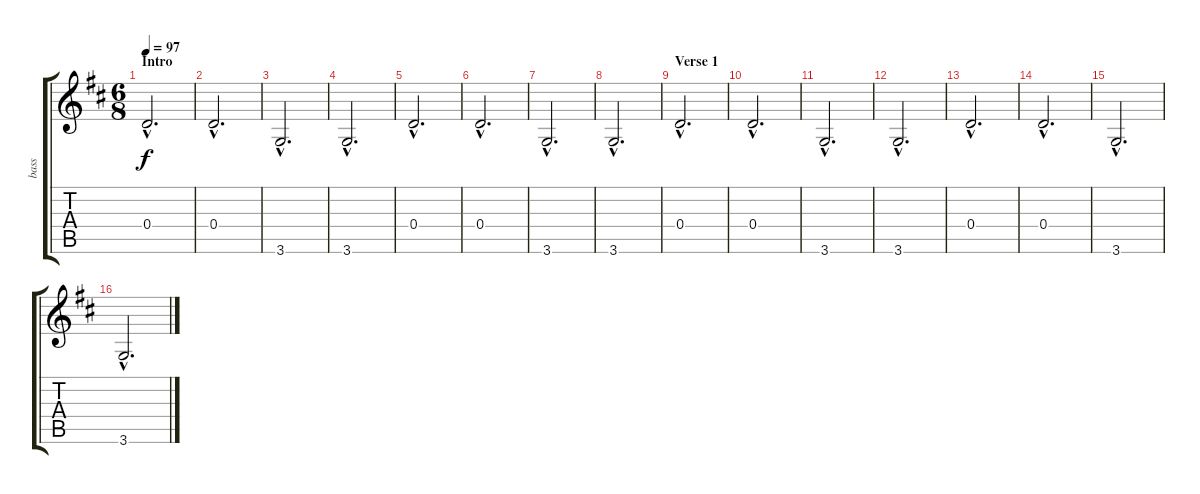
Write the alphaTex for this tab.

\track ("bass" "bass") {instrument electricbassfinger}
\staff {score tabs}
\tuning (E4 B3 G3 D3 A2 E2) {hide}
\ts (6 8)
\section ("" "Intro")
\tempo 97
\clef g2
\ks d
0.4{hac}.2{d dy f instrument electricbassfinger} |
0.4{hac}.2{d} |
3.6{hac}.2{d} |
3.6{hac}.2{d} |
0.4{hac}.2{d} |
0.4{hac}.2{d} |
3.6{hac}.2{d} |
3.6{hac}.2{d} |
\section ("" "Verse 1")
0.4{hac}.2{d} |
0.4{hac}.2{d} |
3.6{hac}.2{d} |
3.6{hac}.2{d} |
0.4{hac}.2{d} |
0.4{hac}.2{d} |
3.6{hac}.2{d} |
3.6{hac}.2{d}
